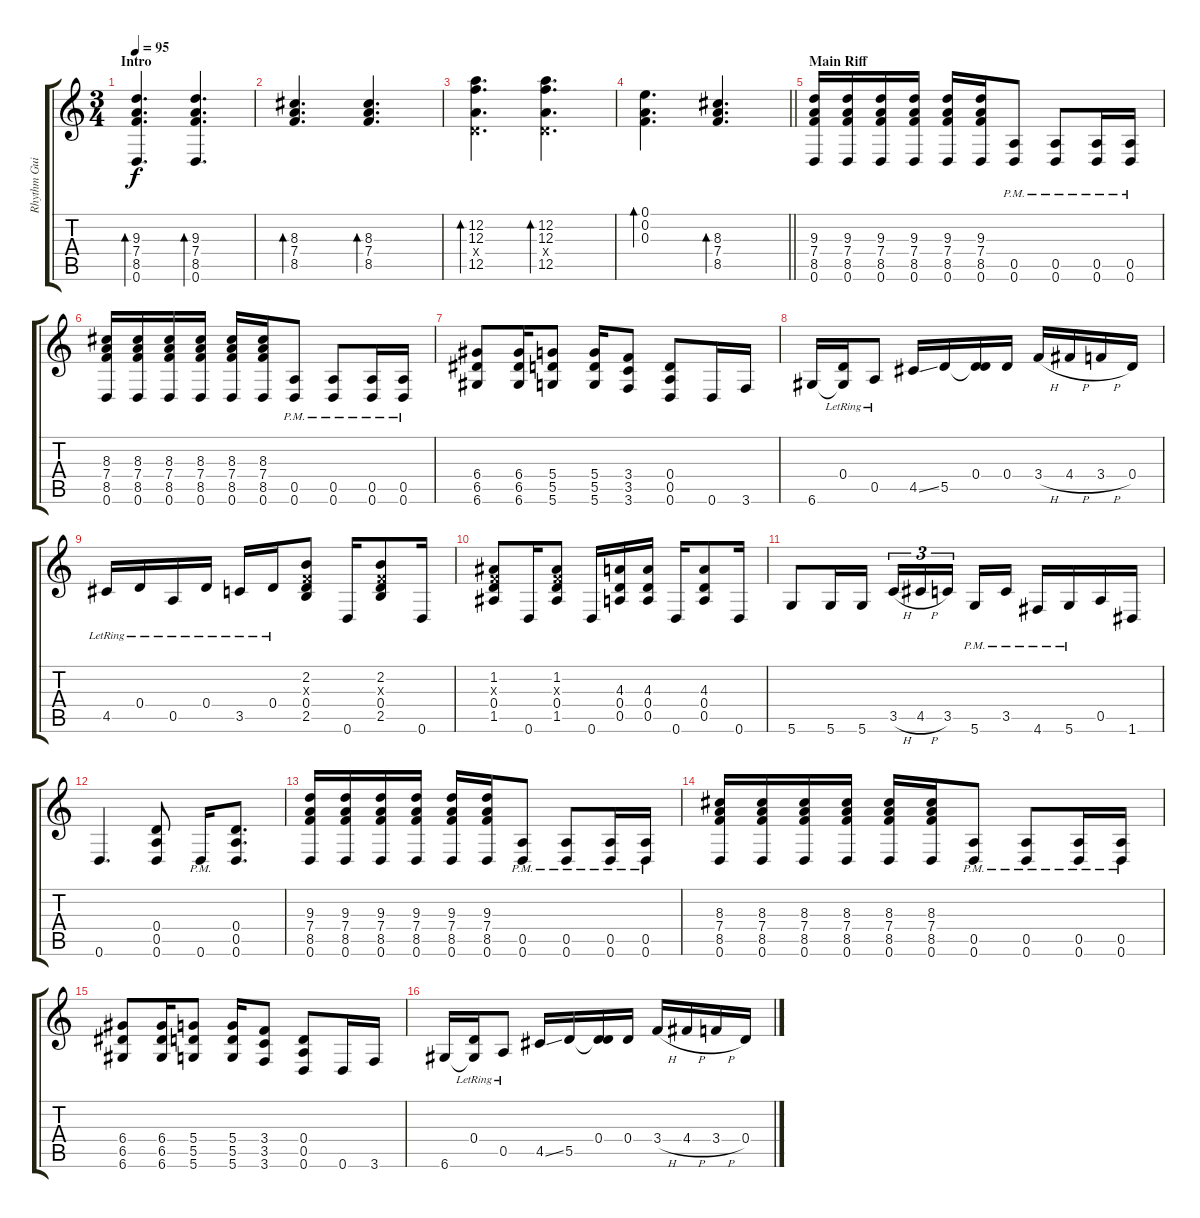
\track ("Rhythm Guitar 2" "Rhythm Gui") {instrument distortionguitar}
\staff {score tabs}
\tuning (E4 A3 F3 D3 A2 D2) {hide}
\ts (3 4)
\section ("" "Intro")
\tempo 95
\clef g2
\ks c
(9.3 7.4 8.5 0.6).4{d bd 240 dy f instrument electricguitarjazz} (9.3 7.4 8.5 0.6).4{d bd 240} |
(8.3 7.4 8.5).4{d bd 240} (8.3 7.4 8.5).4{d bd 240} |
(12.2 12.3 0.4{x} 12.5).4{d bd 240} (12.2 12.3 0.4{x} 12.5).4{d bd 240} |
\barLineRight lightlight
(0.1 0.2 0.3).4{d bd 240} (8.3 7.4 8.5).4{d bd 240} |
\section ("" "Main Riff ")
(9.3 7.4 8.5 0.6).16{instrument distortionguitar} (9.3 7.4 8.5 0.6).16 (9.3 7.4 8.5 0.6).16 (9.3 7.4 8.5 0.6).16 (9.3 7.4 8.5 0.6).16 (9.3 7.4 8.5 0.6).16 (0.5 0.6{pm}).8 (0.5{pm} 0.6{pm}).8 (0.5{pm} 0.6{pm}).16 (0.5{pm} 0.6{pm}).16 |
(8.3 7.4 8.5 0.6).16 (8.3 7.4 8.5 0.6).16 (8.3 7.4 8.5 0.6).16 (8.3 7.4 8.5 0.6).16 (8.3 7.4 8.5 0.6).16 (8.3 7.4 8.5 0.6).16 (0.5{pm} 0.6{pm}).8 (0.5{pm} 0.6{pm}).8 (0.5{pm} 0.6{pm}).16 (0.5{pm} 0.6{pm}).16 |
(6.4 6.5 6.6).8 (6.4 6.5 6.6).16 (5.4 5.5 5.6).8 (5.4 5.5 5.6).16 (3.4 3.5 3.6).8 (0.4 0.5 0.6).8 0.6.16 3.6.16 |
6.6.16 (0.4{lr} 6.6{t}).16 0.5{lr}.8 4.5{ss}.16 5.5.16 (0.4 5.5{t}).16 0.4.16 3.4{h}.16 4.4{h}.16 3.4{h}.16 0.4.16 |
4.5{lr}.16 0.4{lr}.16 0.5{lr}.16 0.4{lr}.16 3.5{lr}.16 0.4{lr}.16 (2.2 0.3{x} 0.4 2.5).8 0.6.16 (2.2 0.3{x} 0.4 2.5).8 0.6.16 |
(1.2 0.3{x} 0.4 1.5).8 0.6.16 (1.2 0.3{x} 0.4 1.5).8 0.6.16 (4.3 0.4 0.5).16 (4.3 0.4 0.5).16 0.6.16 (4.3 0.4 0.5).8 0.6.16 |
5.6.8 5.6.16 5.6.16 3.5{h}.16{tu (3 2)} 4.5{h}.16{tu (3 2)} 3.5.16{tu (3 2) beam splitsecondary} 5.6{pm}.16 3.5{pm}.16 4.6{pm}.16 5.6{pm}.16 0.5.16 1.6.16 |
0.6.4{d} (0.4 0.5 0.6).8 0.6{pm}.16 (0.4 0.5 0.6).8{d} |
(9.3 7.4 8.5 0.6).16 (9.3 7.4 8.5 0.6).16 (9.3 7.4 8.5 0.6).16 (9.3 7.4 8.5 0.6).16 (9.3 7.4 8.5 0.6).16 (9.3 7.4 8.5 0.6).16 (0.5 0.6{pm}).8 (0.5{pm} 0.6{pm}).8 (0.5{pm} 0.6{pm}).16 (0.5{pm} 0.6{pm}).16 |
(8.3 7.4 8.5 0.6).16 (8.3 7.4 8.5 0.6).16 (8.3 7.4 8.5 0.6).16 (8.3 7.4 8.5 0.6).16 (8.3 7.4 8.5 0.6).16 (8.3 7.4 8.5 0.6).16 (0.5{pm} 0.6{pm}).8 (0.5{pm} 0.6{pm}).8 (0.5{pm} 0.6{pm}).16 (0.5{pm} 0.6{pm}).16 |
(6.4 6.5 6.6).8 (6.4 6.5 6.6).16 (5.4 5.5 5.6).8 (5.4 5.5 5.6).16 (3.4 3.5 3.6).8 (0.4 0.5 0.6).8 0.6.16 3.6.16 |
6.6.16 (0.4{lr} 6.6{t}).16 0.5{lr}.8 4.5{ss}.16 5.5.16 (0.4 5.5{t}).16 0.4.16 3.4{h}.16 4.4{h}.16 3.4{h}.16 0.4.16
